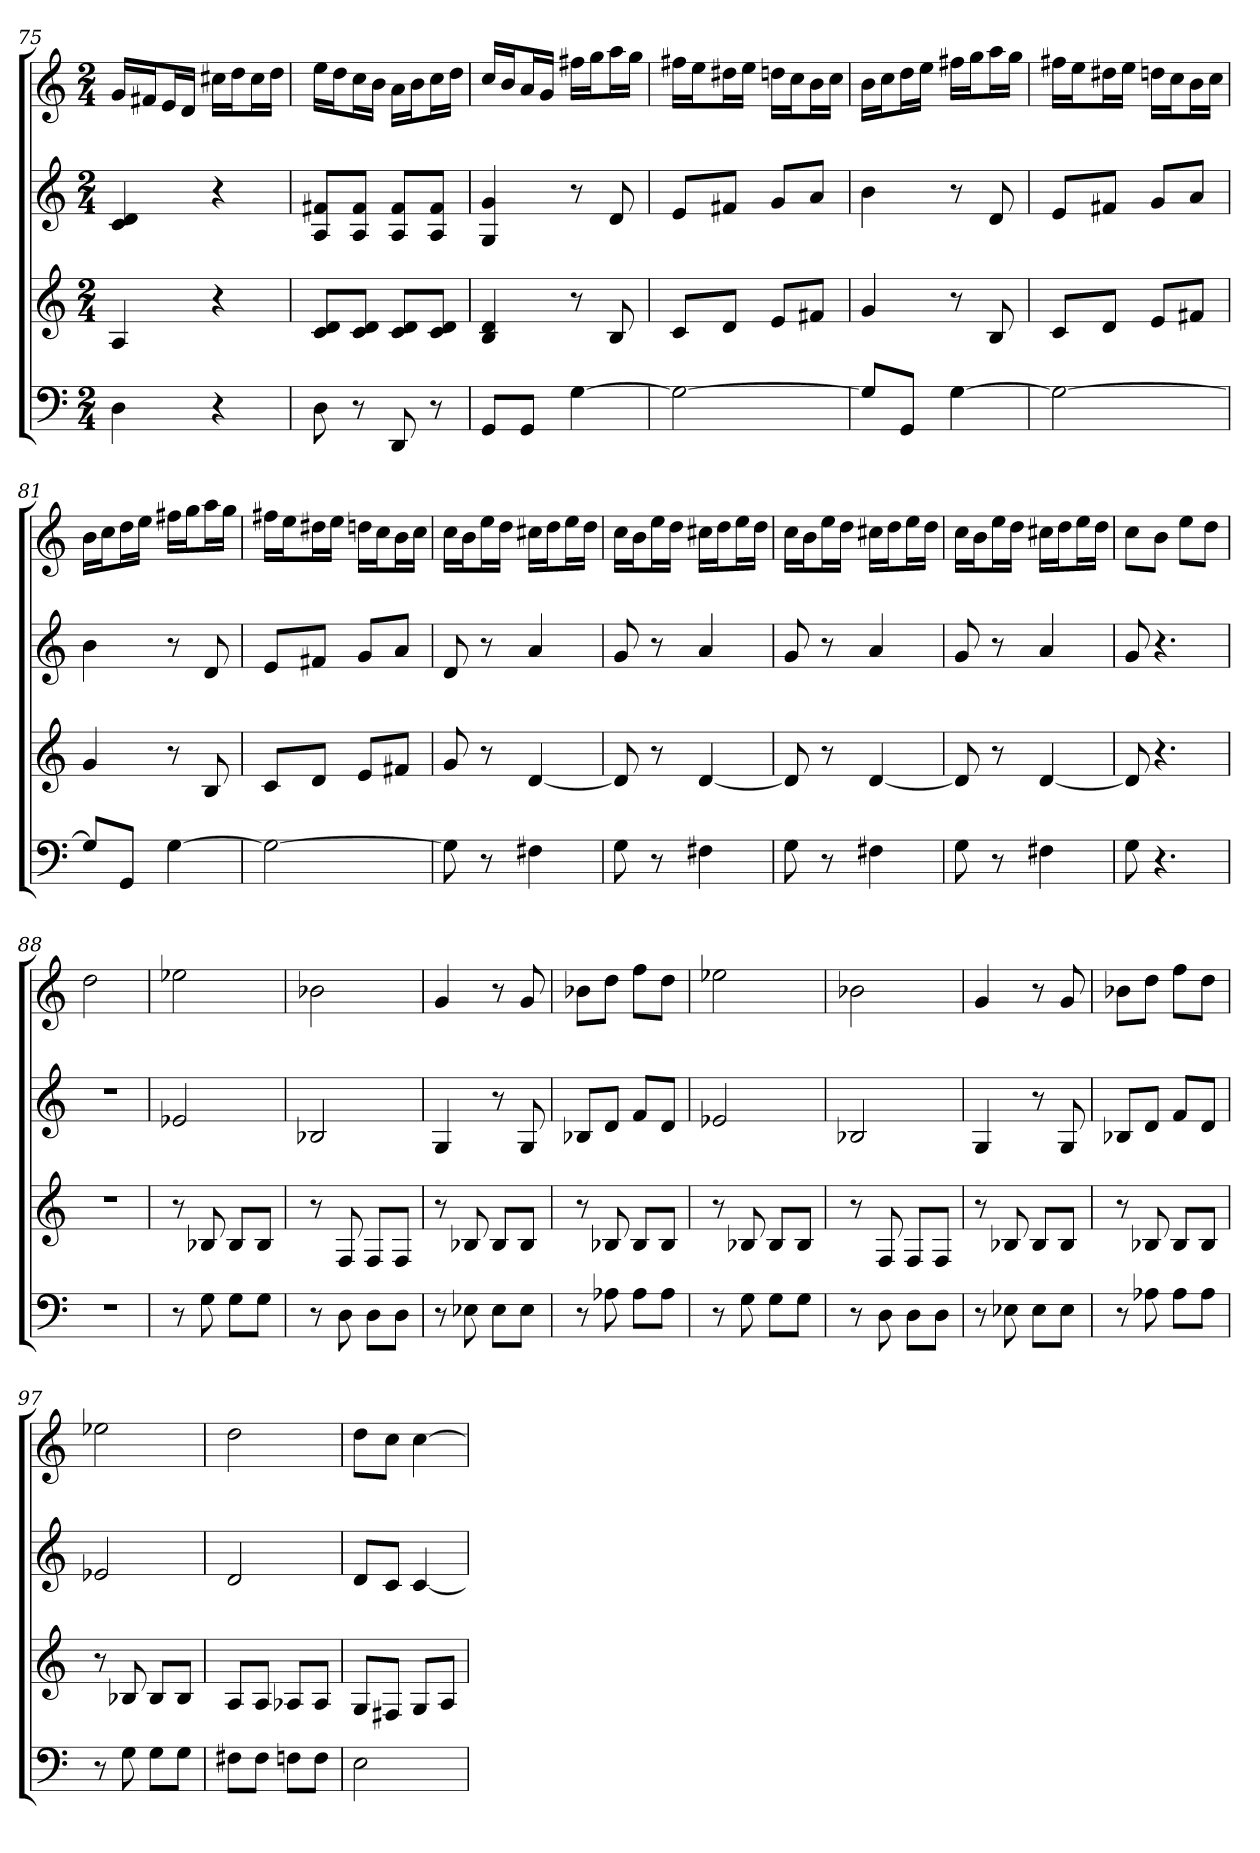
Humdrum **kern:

**kern	**kern	**kern	**kern
*part4	*part3	*part2	*part1
*staff4	*staff3	*staff2	*staff1
*k[]	*k[]	*k[]	*k[]
*C:	*C:	*C:	*C:
*M2/4	*M2/4	*M2/4	*M2/4
=75	=75	=75	=75
4D	4A	4c 4d	16gLL
.	.	.	16f#XJ
.	.	.	16eL
.	.	.	16dJJ
4r	4r	4r	16cc#XLL
.	.	.	16ddJ
.	.	.	16cc#L
.	.	.	16ddJJ
=76	=76	=76	=76
8D	8c 8dL	8A 8f#XL	16eeLL
.	.	.	16ddJ
8r	8c 8dJ	8A 8f#J	16ccL
.	.	.	16bJJ
8DD	8c 8dL	8A 8f#L	16aLL
.	.	.	16bJ
8r	8c 8dJ	8A 8f#J	16ccL
.	.	.	16ddJJ
=77	=77	=77	=77
8GGL	4B 4d	4G 4g	16ccLL
.	.	.	16bJ
8GGJ	.	.	16aL
.	.	.	16gJJ
[4G	8r	8r	16ff#XLL
.	.	.	16ggJ
.	8B	8d	16aaL
.	.	.	16ggJJ
=78	=78	=78	=78
2G_	8cL	8eL	16ff#XLL
.	.	.	16eeJ
.	8dJ	8f#XJ	16dd#XL
.	.	.	16eeJJ
.	8eL	8gL	16ddnLL
.	.	.	16ccJ
.	8f#XJ	8aJ	16bL
.	.	.	16ccJJ
=79	=79	=79	=79
8GL]	4g	4b	16bLL
.	.	.	16ccJ
8GGJ	.	.	16ddL
.	.	.	16eeJJ
[4G	8r	8r	16ff#XLL
.	.	.	16ggJ
.	8B	8d	16aaL
.	.	.	16ggJJ
=80	=80	=80	=80
2G_	8cL	8eL	16ff#XLL
.	.	.	16eeJ
.	8dJ	8f#XJ	16dd#XL
.	.	.	16eeJJ
.	8eL	8gL	16ddnLL
.	.	.	16ccJ
.	8f#XJ	8aJ	16bL
.	.	.	16ccJJ
=81	=81	=81	=81
8GL]	4g	4b	16bLL
.	.	.	16ccJ
8GGJ	.	.	16ddL
.	.	.	16eeJJ
[4G	8r	8r	16ff#XLL
.	.	.	16ggJ
.	8B	8d	16aaL
.	.	.	16ggJJ
=82	=82	=82	=82
2G_	8cL	8eL	16ff#XLL
.	.	.	16eeJ
.	8dJ	8f#XJ	16dd#XL
.	.	.	16eeJJ
.	8eL	8gL	16ddnLL
.	.	.	16ccJ
.	8f#XJ	8aJ	16bL
.	.	.	16ccJJ
=83	=83	=83	=83
8G]	8g	8d	16ccLL
.	.	.	16bJ
8r	8r	8r	16eeL
.	.	.	16ddJJ
4F#X	[4d	4a	16cc#XLL
.	.	.	16ddJ
.	.	.	16eeL
.	.	.	16ddJJ
=84	=84	=84	=84
8G	8d]	8g	16ccLL
.	.	.	16bJ
8r	8r	8r	16eeL
.	.	.	16ddJJ
4F#X	[4d	4a	16cc#XLL
.	.	.	16ddJ
.	.	.	16eeL
.	.	.	16ddJJ
=85	=85	=85	=85
8G	8d]	8g	16ccLL
.	.	.	16bJ
8r	8r	8r	16eeL
.	.	.	16ddJJ
4F#X	[4d	4a	16cc#XLL
.	.	.	16ddJ
.	.	.	16eeL
.	.	.	16ddJJ
=86	=86	=86	=86
8G	8d]	8g	16ccLL
.	.	.	16bJ
8r	8r	8r	16eeL
.	.	.	16ddJJ
4F#X	[4d	4a	16cc#XLL
.	.	.	16ddJ
.	.	.	16eeL
.	.	.	16ddJJ
=87	=87	=87	=87
8G	8d]	8g	8ccL
4.r	4.r	4.r	8bJ
.	.	.	8eeL
.	.	.	8ddJ
=88	=88	=88	=88
2r	2r	2r	2dd
=89	=89	=89	=89
8r	8r	2e-X	2ee-X
8G	8B-X	.	.
8GL	8B-L	.	.
8GJ	8B-J	.	.
=90	=90	=90	=90
8r	8r	2B-X	2b-X
8D	8F	.	.
8DL	8FL	.	.
8DJ	8FJ	.	.
=91	=91	=91	=91
8r	8r	4G	4g
8E-X	8B-X	.	.
8E-L	8B-L	8r	8r
8E-J	8B-J	8G	8g
=92	=92	=92	=92
8r	8r	8B-XL	8b-XL
8A-X	8B-X	8dJ	8ddJ
8A-L	8B-L	8fL	8ffL
8A-J	8B-J	8dJ	8ddJ
=93	=93	=93	=93
8r	8r	2e-X	2ee-X
8G	8B-X	.	.
8GL	8B-L	.	.
8GJ	8B-J	.	.
=94	=94	=94	=94
8r	8r	2B-X	2b-X
8D	8F	.	.
8DL	8FL	.	.
8DJ	8FJ	.	.
=95	=95	=95	=95
8r	8r	4G	4g
8E-X	8B-X	.	.
8E-L	8B-L	8r	8r
8E-J	8B-J	8G	8g
=96	=96	=96	=96
8r	8r	8B-XL	8b-XL
8A-X	8B-X	8dJ	8ddJ
8A-L	8B-L	8fL	8ffL
8A-J	8B-J	8dJ	8ddJ
=97	=97	=97	=97
8r	8r	2e-X	2ee-X
8G	8B-X	.	.
8GL	8B-L	.	.
8GJ	8B-J	.	.
=98	=98	=98	=98
8F#XL	8AL	2d	2dd
8F#J	8AJ	.	.
8FnL	8A-XL	.	.
8FJ	8A-J	.	.
=99	=99	=99	=99
2E	8GL	8dL	8ddL
.	8F#XJ	8cJ	8ccJ
.	8GL	[4c	[4cc
.	8AJ	.	.
=	=	=	=
*-	*-	*-	*-
